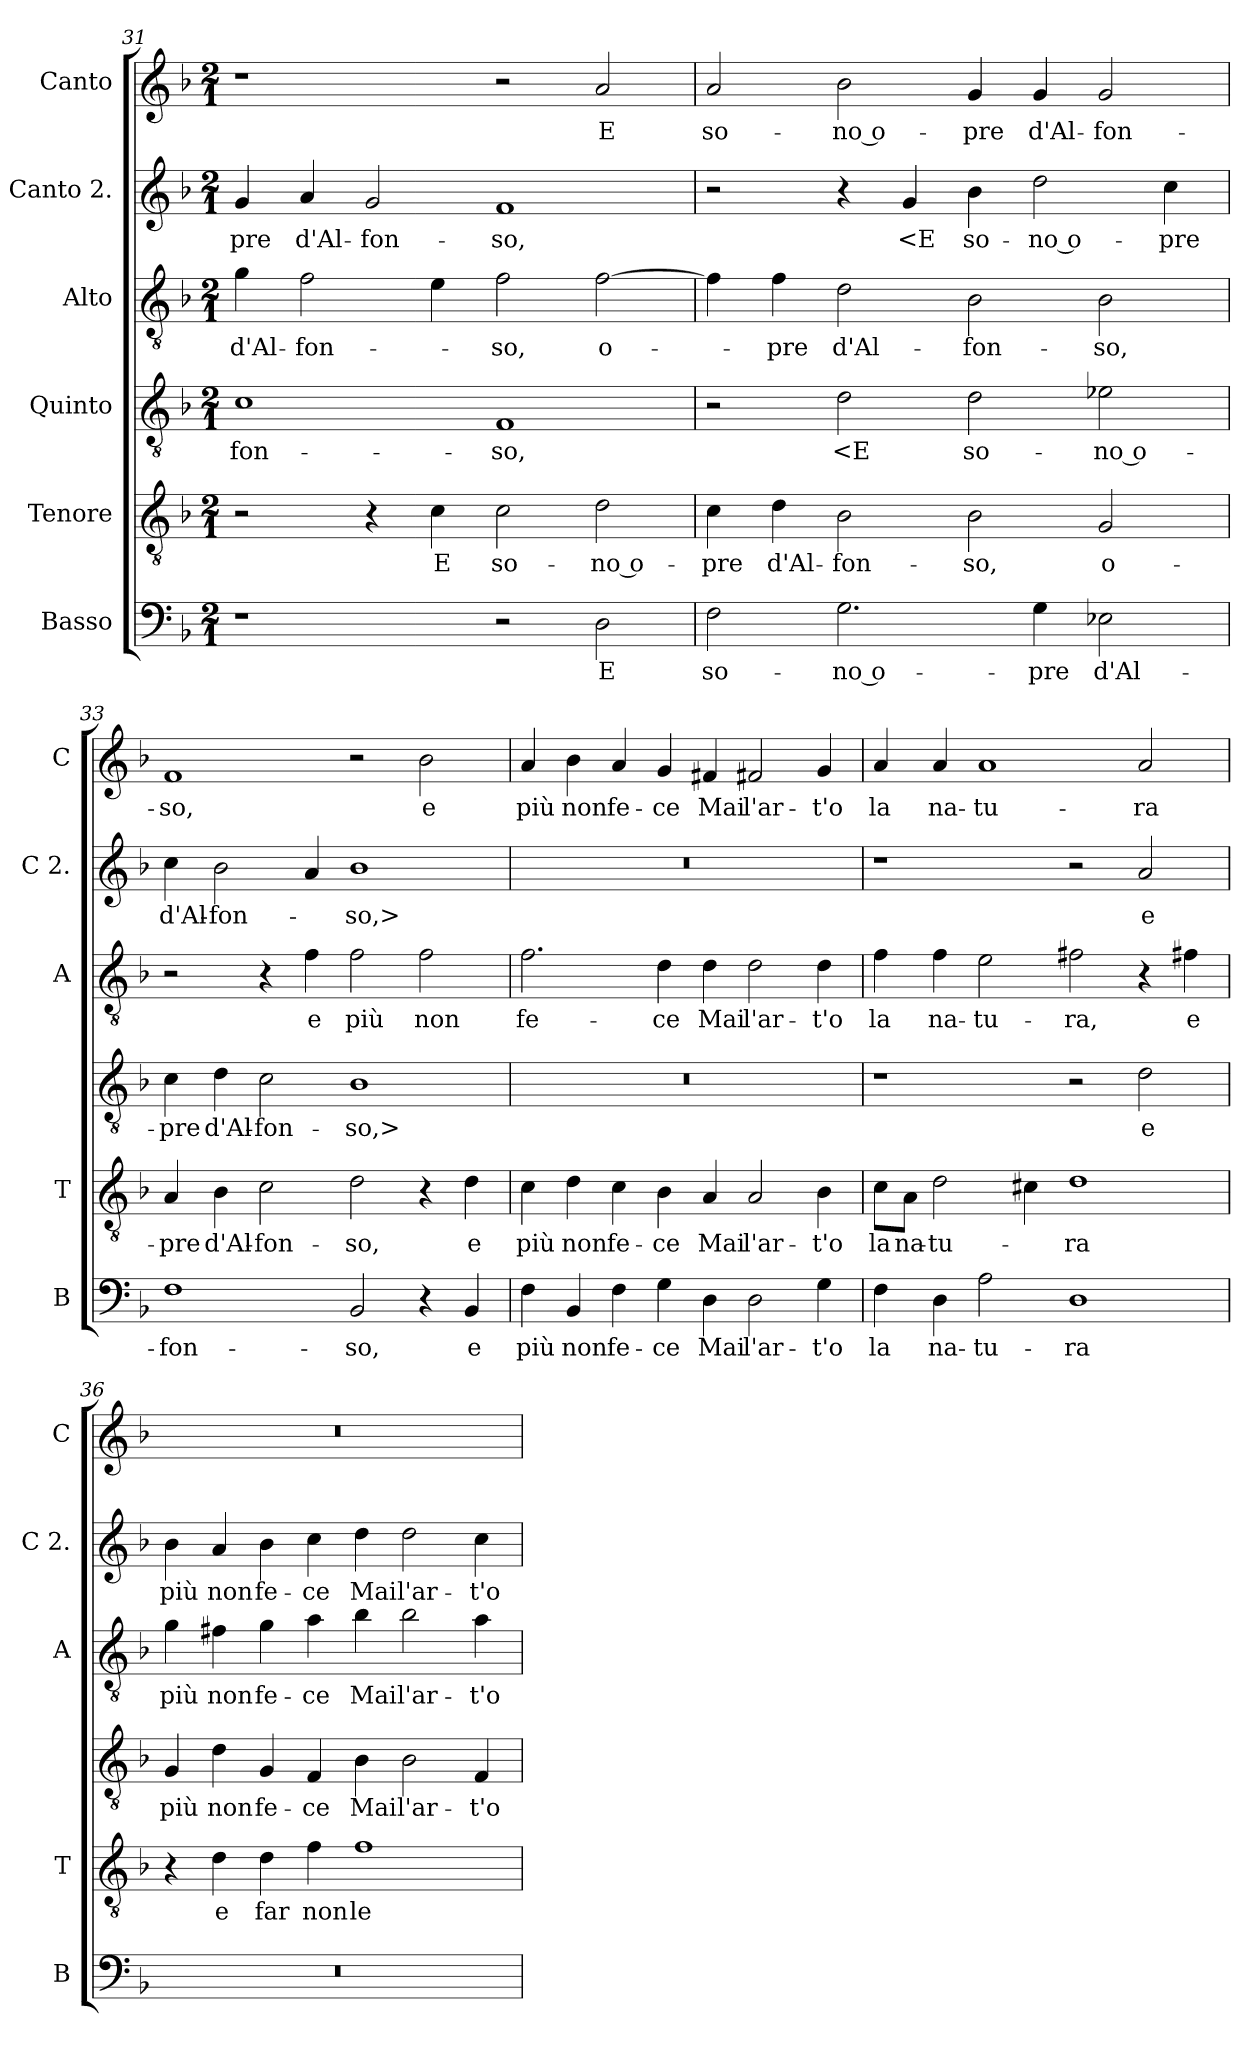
**kern	**text	**kern	**text	**kern	**text	**kern	**text	**kern	**text	**kern	**text
*part6	*part6	*part5	*part5	*part4	*part4	*part3	*part3	*part2	*part2	*part1	*part1
*staff6	*staff6	*staff5	*staff5	*staff4	*staff4	*staff3	*staff3	*staff2	*staff2	*staff1	*staff1
*I"Basso	*	*I"Tenore	*	*I"Quinto	*	*I"Alto	*	*I"Canto 2.	*	*I"Canto	*
*I'B	*	*I'T	*	*	*	*I'A	*	*I'C 2.	*	*I'C	*
*clefF4	*	*clefGv2	*	*clefGv2	*	*clefGv2	*	*clefG2	*	*clefG2	*
*k[b-]	*	*k[b-]	*	*k[b-]	*	*k[b-]	*	*k[b-]	*	*k[b-]	*
*d:	*	*d:	*	*d:	*	*d:	*	*d:	*	*d:	*
*M2/1	*	*M2/1	*	*M2/1	*	*M2/1	*	*M2/1	*	*M2/1	*
=31	=31	=31	=31	=31	=31	=31	=31	=31	=31	=31	=31
1r	.	2r	.	1c	-fon-	4g	d'Al-	4g	-pre	1r	.
.	.	.	.	.	.	2f	-fon-	4a	d'Al-	.	.
.	.	4r	.	.	.	.	.	2g	-fon-	.	.
.	.	4c	E	.	.	4e	.	.	.	.	.
2r	.	2c	so-	1F	-so,	2f	-so,	1f	-so,	2r	.
2D	E	2d	-no o-	.	.	[2f	o-	.	.	2a	E
=32	=32	=32	=32	=32	=32	=32	=32	=32	=32	=32	=32
2F	so-	4c	-pre	2r	.	4f]	.	2r	.	2a	so-
.	.	4d	d'Al-	.	.	4f	-pre	.	.	.	.
2.G	-no o-	2B-	-fon-	2d	<E	2d	d'Al-	4r	.	2b-	-no o-
.	.	.	.	.	.	.	.	4g	<E	.	.
.	.	2B-	-so,	2d	so-	2B-	-fon-	4b-	so-	4g	-pre
4G	-pre	.	.	.	.	.	.	2dd	-no o-	4g	d'Al-
2E-X	d'Al-	2G	o-	2e-X	-no o-	2B-	-so,	.	.	2g	-fon-
.	.	.	.	.	.	.	.	4cc	-pre	.	.
=33	=33	=33	=33	=33	=33	=33	=33	=33	=33	=33	=33
1F	-fon-	4A	-pre	4c	-pre	2r	.	4cc	d'Al-	1f	-so,
.	.	4B-	d'Al-	4d	d'Al-	.	.	2b-	-fon-	.	.
.	.	2c	-fon-	2c	-fon-	4r	.	.	.	.	.
.	.	.	.	.	.	4f	e	4a	.	.	.
2BB-	-so,	2d	-so,	1B-	-so,>	2f	più	1b-	-so,>	2r	.
4r	.	4r	.	.	.	2f	non	.	.	2b-	e
4BB-	e	4d	e	.	.	.	.	.	.	.	.
=34	=34	=34	=34	=34	=34	=34	=34	=34	=34	=34	=34
4F	più	4c	più	0r	.	2.f	fe-	0r	.	4a	più
4BB-	non	4d	non	.	.	.	.	.	.	4b-	non
4F	fe-	4c	fe-	.	.	.	.	.	.	4a	fe-
4G	-ce	4B-	-ce	.	.	4d	-ce	.	.	4g	-ce
4D	Mai	4A	Mai	.	.	4d	Mai	.	.	4f#X	Mai
2D	l'ar-	2A	l'ar-	.	.	2d	l'ar-	.	.	2f#X	l'ar-
4G	-t'o	4B-	-t'o	.	.	4d	-t'o	.	.	4g	-t'o
=35	=35	=35	=35	=35	=35	=35	=35	=35	=35	=35	=35
4F	la	8c\L	la	1r	.	4f	la	1r	.	4a	la
.	.	8A\J	na-	.	.	.	.	.	.	.	.
4D	na-	2d	-tu-	.	.	4f	na-	.	.	4a	na-
2A	-tu-	.	.	.	.	2e	-tu-	.	.	1a	-tu-
.	.	4c#X	.	.	.	.	.	.	.	.	.
1D	-ra	1d	-ra	2r	.	2f#X	-ra,	2r	.	.	.
.	.	.	.	2d	e	4r	.	2a	e	2a	-ra
.	.	.	.	.	.	4f#X	e	.	.	.	.
=36	=36	=36	=36	=36	=36	=36	=36	=36	=36	=36	=36
0r	.	4r	.	4G	più	4g	più	4b-	più	0r	.
.	.	4d	e	4d	non	4f#X	non	4a	non	.	.
.	.	4d	far	4G	fe-	4g	fe-	4b-	fe-	.	.
.	.	4f	non	4F	-ce	4a	-ce	4cc	-ce	.	.
.	.	1f	le-	4B-	Mai	4b-	Mai	4dd	Mai	.	.
.	.	.	.	2B-	l'ar-	2b-	l'ar-	2dd	l'ar-	.	.
.	.	.	.	4F	-t'o	4a	-t'o	4cc	-t'o	.	.
=	=	=	=	=	=	=	=	=	=	=	=
*-	*-	*-	*-	*-	*-	*-	*-	*-	*-	*-	*-
